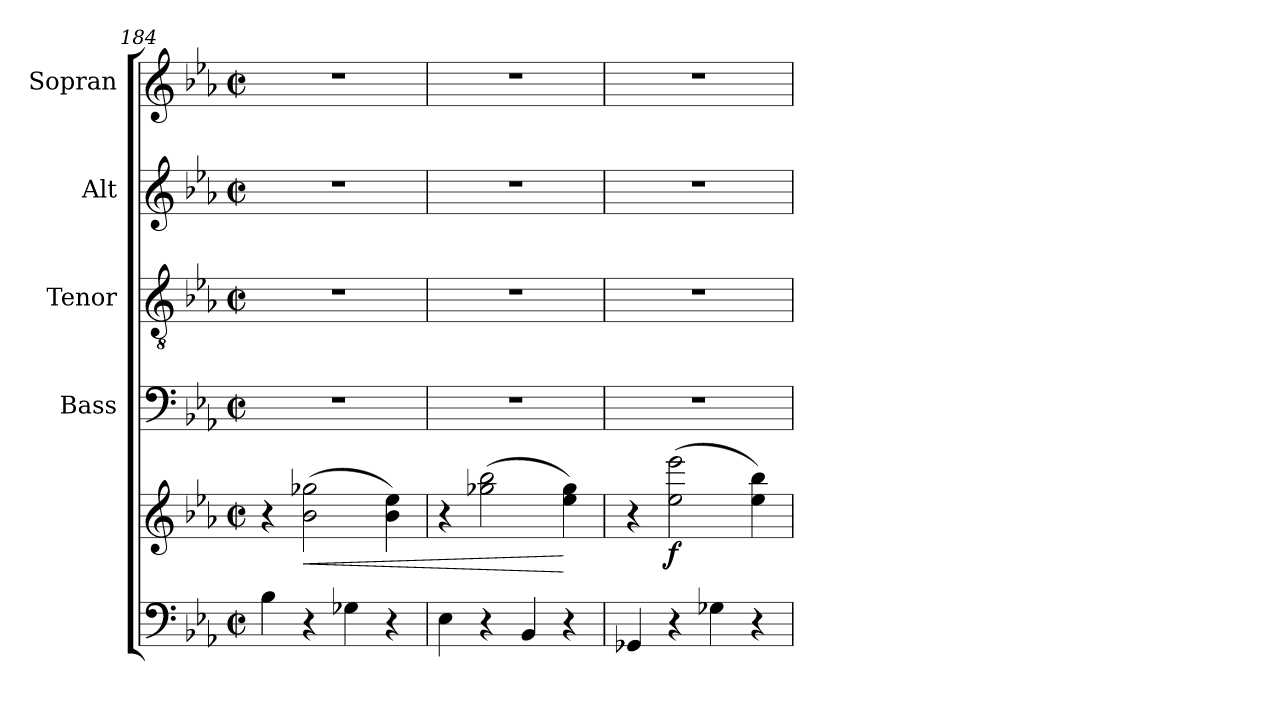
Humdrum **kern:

**kern	**kern	**dynam	**kern	**kern	**kern	**kern
*part5	*part5	*part5	*part4	*part3	*part2	*part1
*staff6	*staff5	*staff5/6	*staff4	*staff3	*staff2	*staff1
*	*	*	*I"Bass	*I"Tenor	*I"Alt	*I"Sopran
*	*	*	*I'B.	*I'T.	*I'A.	*I'S.
*clefF4	*clefG2	*	*clefF4	*clefGv2	*clefG2	*clefG2
*k[b-e-a-]	*k[b-e-a-]	*	*k[b-e-a-]	*k[b-e-a-]	*k[b-e-a-]	*k[b-e-a-]
*E-:	*E-:	*	*E-:	*E-:	*E-:	*E-:
*M2/2	*M2/2	*	*M2/2	*M2/2	*M2/2	*M2/2
*met(c|)	*met(c|)	*	*met(c|)	*met(c|)	*met(c|)	*met(c|)
=184	=184	=184	=184	=184	=184	=184
4B-\	4r	.	1r	1r	1r	1r
!	!	!LO:HP:b	!	!	!	!
4r	(>2b-\ 2gg-X\	<	.	.	.	.
4G-X\	.	.	.	.	.	.
4r	4b-\ 4ee-\)	.	.	.	.	.
=185	=185	=185	=185	=185	=185	=185
4E-\	4r	.	1r	1r	1r	1r
4r	(>2gg-X\ 2bb-\	.	.	.	.	.
4BB-/	.	.	.	.	.	.
4r	4ee-\ 4gg-\)	[	.	.	.	.
=186	=186	=186	=186	=186	=186	=186
4GG-X/	4r	.	1r	1r	1r	1r
!	!	!LO:DY:b	!	!	!	!
4r	(>2ee-\ 2eee-\	f	.	.	.	.
4G-X\	.	.	.	.	.	.
4r	4ee-\ 4bb-\)	.	.	.	.	.
=	=	=	=	=	=	=
*-	*-	*-	*-	*-	*-	*-
